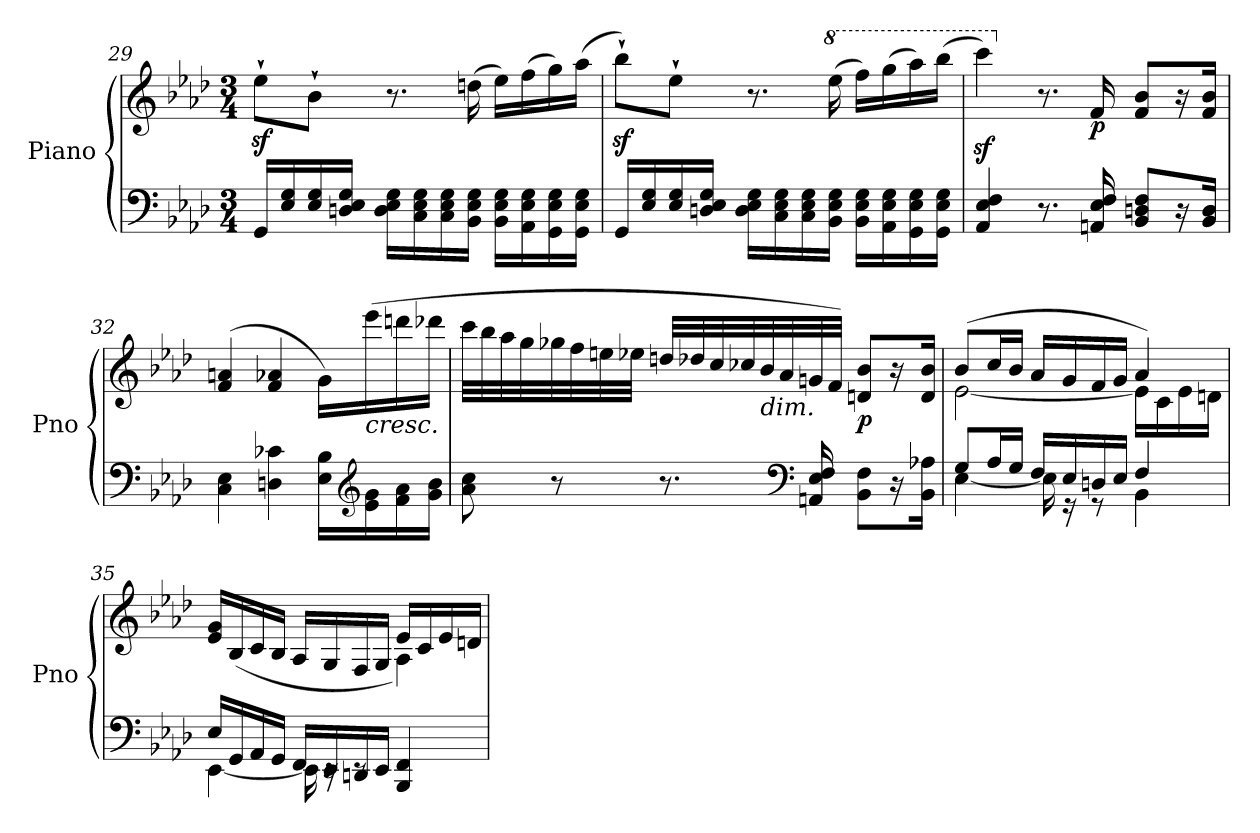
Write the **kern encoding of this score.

**kern	**kern	**dynam
*part1	*part1	*part1
*staff2	*staff1	*staff1/2
*I"Piano	*	*
*I'Pno	*	*
*clefF4	*clefG2	*
*k[b-e-a-d-]	*k[b-e-a-d-]	*
*M3/4	*M3/4	*
=29	=29	=29
16GG/LL	8ee-z<`\L	.
16E-/ 16G/	.	.
16E-/ 16G/	8b-`\J	.
16Dn/ 16E-/ 16G/JJ	.	.
16D\ 16E-\ 16G\LL	8.r	.
16C\ 16E-\ 16G\	.	.
16C\ 16E-\ 16G\	.	.
16BB-\ 16E-\ 16G\JJ	(>16ddn\	.
16BB-\ 16E-\ 16G\LL	16ee-\LL)	.
16AA-\ 16E-\ 16G\	(>16ff\	.
16GG\ 16E-\ 16G\	16gg\)	.
16GG\ 16E-\ 16G\JJ	(>16aa-\JJ	.
=30	=30	=30
16GG/LL	8bb-z<`\L)	.
16E-/ 16G/	.	.
16E-/ 16G/	8ee-`\J	.
16Dn/ 16E-/ 16G/JJ	.	.
16D\ 16E-\ 16G\LL	8.r	.
16C\ 16E-\ 16G\	.	.
16C\ 16E-\ 16G\	.	.
*	*8va	*
16BB-\ 16E-\ 16G\JJ	(>16eee-\	.
16BB-\ 16E-\ 16G\LL	16fff\LL)	.
16AA-\ 16E-\ 16G\	(>16ggg\	.
16GG\ 16E-\ 16G\	16aaa-\)	.
16GG\ 16E-\ 16G\JJ	(>16bbb-\JJ	.
!!LO:LB:g=z
=31	=31	=31
4AA-/ 4E-/ 4F/	4ccccz<\)	.
*	*X8va	*
8.r	8.r	.
!	!	!LO:DY:b
16AAn/ 16E-/ 16F/	16f/	p
8BB-/ 8Dn/ 8F/L	8f/ 8b-/L	.
16r	16r	.
16BB-/ 16D/Jk	16f/ 16b-/Jk	.
=32	=32	=32
4C\ 4E-\	(>4f/ 4an/	.
4Dn\ 4c-X\	4f/ 4a-X/	.
16E-\ 16B-\LL	16g\LL)	.
*clefG2	*	*
!	!LO:TX:b:i:t=cresc.	!
16e-\ 16g\	(>16eee-\	.
16f\ 16a-\	16dddn\	.
16g\ 16b-\JJ	16ddd-X\JJ	.
=33	=33	=33
8a-\ 8cc\	32ccc\LLL	.
.	32bb-\	.
.	32aa-\	.
.	32gg\	.
8r	32gg-X\	.
.	32ff\	.
.	32een\	.
.	32ee-X\JJJ	.
8.r	32ddn/LLL	.
.	32dd-X/	.
.	32cc/	.
.	32cc-X/	.
!	!LO:TX:b:i:t=dim.	!
.	32b-/	.
.	32a-/	.
*clefF4	*	*
16AAn/ 16E-/ 16F/	32gn/	.
.	32f/JJJ)	.
!	!	!LO:DY:b
8BB-\ 8F\L	8dn/ 8b-/L	p
16r	16r	.
16BB-\ 16A-X\Jk	16d/ 16b-/Jk	.
!!LO:LB:g=z
=34	=34	=34
*^	*^	*
!	!	!	!	!LO:DY:b
8G/L	[4E-\	(>8b-/L	[2e-\	other-dynamics
16A-/L	.	16cc/L	.	.
16G/JJ	.	16b-/JJ	.	.
16F/LL	16E-\]	16a-/LL	.	.
16E-/	16r	16g/	.	.
16Dn/	8r	16f/	.	.
16E-/JJ	.	16g/JJ	.	.
4F/	4BB-\	4a-/)	16e-\LL]	.
.	.	.	16c\	.
.	.	.	16e-\	.
.	.	.	16dn\JJ	.
=35	=35	=35	=35	=35
16E-/LL	[4EE-\	16e-/ 16g/LL	2ryy	.
16GG/	.	(>16B-/	.	.
16AA-/	.	16c/	.	.
16GG/JJ	.	16B-/JJ	.	.
16FF/LL	16EE-\]	16A-/LL	.	.
16EE-/	16rEE	16G/	.	.
16DDn/	8rEE	16F/	.	.
16EE-/JJ	.	16G/JJ	.	.
4BBB-/ 4FF/	4ryy	16e-/LL	4A-\)	.
.	.	16c/	.	.
.	.	16e-/	.	.
.	.	16dn/JJ	.	.
*v	*v	*	*	*
*	*v	*v	*
=	=	=
*-	*-	*-
